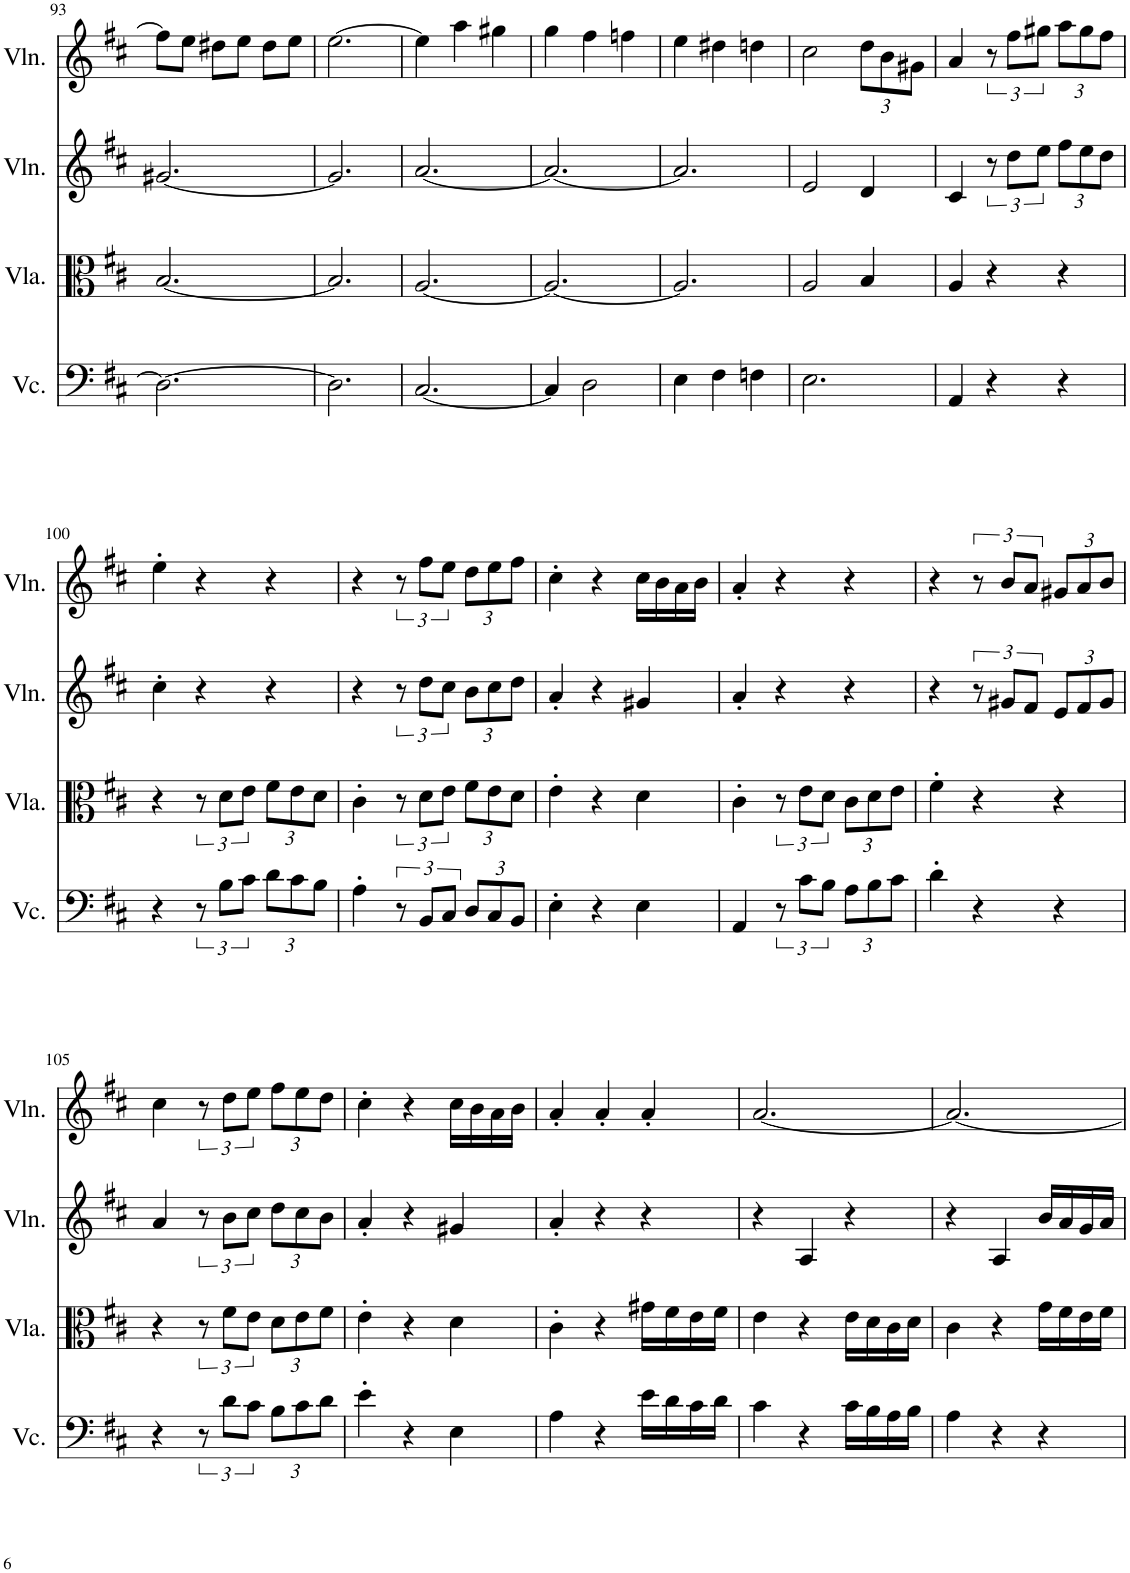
**kern	**kern	**kern	**kern
*part4	*part3	*part2	*part1
*staff4	*staff3	*staff2	*staff1
*I"Violoncello, Staff-3	*I"Viola, Staff-2	*I"Violin, Staff-1	*I"Violin, Staff
*I'Vc.	*I'Vla.	*I'Vln.	*I'Vln.
!!LO:PB:g=z
*clefF4	*clefC3	*clefG2	*clefG2
*k[f#c#]	*k[f#c#]	*k[f#c#]	*k[f#c#]
*M3/4	*M3/4	*M3/4	*M3/4
=93	=93	=93	=93
2.D\_	[2.B/	[2.g#X/	8ff#\L]
.	.	.	8ee\J
.	.	.	8dd#X\L
.	.	.	8ee\J
.	.	.	8dd#\L
.	.	.	8ee\J
=94	=94	=94	=94
2.D\]	2.B/]	2.g#/]	[2.ee\
=95	=95	=95	=95
[2.C#/	[2.A/	[2.a/	4ee\]
.	.	.	4aa\
.	.	.	4gg#X\
=96	=96	=96	=96
4C#/]	2.A/_	2.a/_	4gg\
2D\	.	.	4ff#\
.	.	.	4ffn\
=97	=97	=97	=97
4E\	2.A/]	2.a/]	4ee\
4F#\	.	.	4dd#X\
4Fn\	.	.	4ddn\
=98	=98	=98	=98
2.E\	2A/	2e/	2cc#\
*	*	*	*Xbrackettup
.	4B/	4d/	12dd\L
.	.	.	12b\
.	.	.	12g#X\J
=99	=99	=99	=99
4AA/	4A/	4c#/	4a/
*	*	*	*brackettup
4r	4r	12r	12r
.	.	12dd\L	12ff#\L
.	.	12ee\J	12gg#X\J
*	*	*Xbrackettup	*Xbrackettup
4r	4r	12ff#\L	12aa\L
.	.	12ee\	12gg#\
.	.	12dd\J	12ff#\J
!!LO:LB:g=z
=100	=100	=100	=100
4r	4r	4cc#'\	4ee'\
12r	12r	4r	4r
12B\L	12d\L	.	.
12c#\J	12e\J	.	.
*Xbrackettup	*Xbrackettup	*	*
12d\L	12f#\L	4r	4r
12c#\	12e\	.	.
12B\J	12d\J	.	.
=101	=101	=101	=101
4A'\	4c#'\	4r	4r
*brackettup	*brackettup	*brackettup	*brackettup
12r	12r	12r	12r
12BB/L	12d\L	12dd\L	12ff#\L
12C#/J	12e\J	12cc#\J	12ee\J
*Xbrackettup	*Xbrackettup	*Xbrackettup	*Xbrackettup
12D/L	12f#\L	12b\L	12dd\L
12C#/	12e\	12cc#\	12ee\
12BB/J	12d\J	12dd\J	12ff#\J
=102	=102	=102	=102
4E'\	4e'\	4a'/	4cc#'\
4r	4r	4r	4r
4E\	4d\	4g#X/	16cc#\LL
.	.	.	16b\
.	.	.	16a\
.	.	.	16b\JJ
=103	=103	=103	=103
4AA/	4c#'\	4a'/	4a'/
*brackettup	*brackettup	*	*
12r	12r	4r	4r
12c#\L	12e\L	.	.
12B\J	12d\J	.	.
*Xbrackettup	*Xbrackettup	*	*
12A\L	12c#\L	4r	4r
12B\	12d\	.	.
12c#\J	12e\J	.	.
=104	=104	=104	=104
4d'\	4f#'\	4r	4r
*	*	*brackettup	*brackettup
4r	4r	12r	12r
.	.	12g#X/L	12b/L
.	.	12f#/J	12a/J
*	*	*Xbrackettup	*Xbrackettup
4r	4r	12e/L	12g#X/L
.	.	12f#/	12a/
.	.	12g#/J	12b/J
!!LO:LB:g=z
=105	=105	=105	=105
4r	4r	4a/	4cc#\
*brackettup	*brackettup	*brackettup	*brackettup
12r	12r	12r	12r
12d\L	12f#\L	12b\L	12dd\L
12c#\J	12e\J	12cc#\J	12ee\J
*Xbrackettup	*Xbrackettup	*Xbrackettup	*Xbrackettup
12B\L	12d\L	12dd\L	12ff#\L
12c#\	12e\	12cc#\	12ee\
12d\J	12f#\J	12b\J	12dd\J
=106	=106	=106	=106
4e'\	4e'\	4a'/	4cc#'\
4r	4r	4r	4r
4E\	4d\	4g#X/	16cc#\LL
.	.	.	16b\
.	.	.	16a\
.	.	.	16b\JJ
=107	=107	=107	=107
4A\	4c#'\	4a'/	4a'/
4r	4r	4r	4a'/
16e\LL	16g#X\LL	4r	4a'/
16d\	16f#\	.	.
16c#\	16e\	.	.
16d\JJ	16f#\JJ	.	.
=108	=108	=108	=108
4c#\	4e\	4r	[2.a/
4r	4r	4A/	.
16c#\LL	16e\LL	4r	.
16B\	16d\	.	.
16A\	16c#\	.	.
16B\JJ	16d\JJ	.	.
=109	=109	=109	=109
4A\	4c#\	4r	2.a/_
4r	4r	4A/	.
4r	16g\LL	16b/LL	.
.	16f#\	16a/	.
.	16e\	16g/	.
.	16f#\JJ	16a/JJ	.
=	=	=	=
*-	*-	*-	*-
